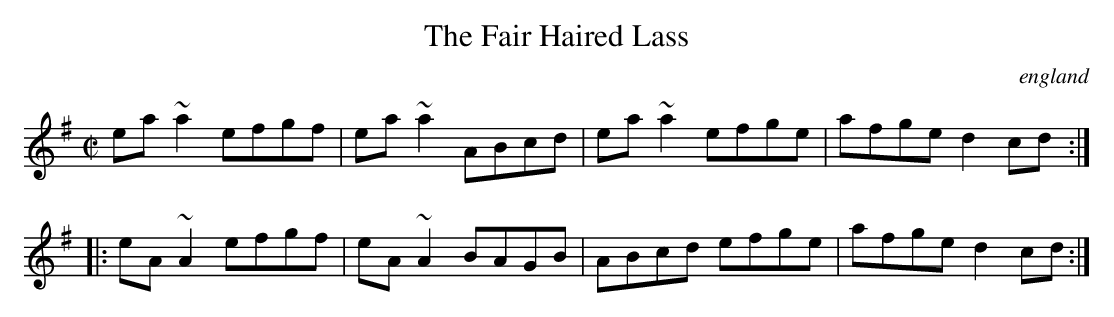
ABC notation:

X:1
T:Fair Haired Lass, The
O:england
M:C|
K:Ador
ea~a2 efgf|ea~a2 ABcd|ea~a2 efge|afge d2cd:|
|:eA~A2 efgf|eA~A2 BAGB|ABcd efge|afge d2cd:|
